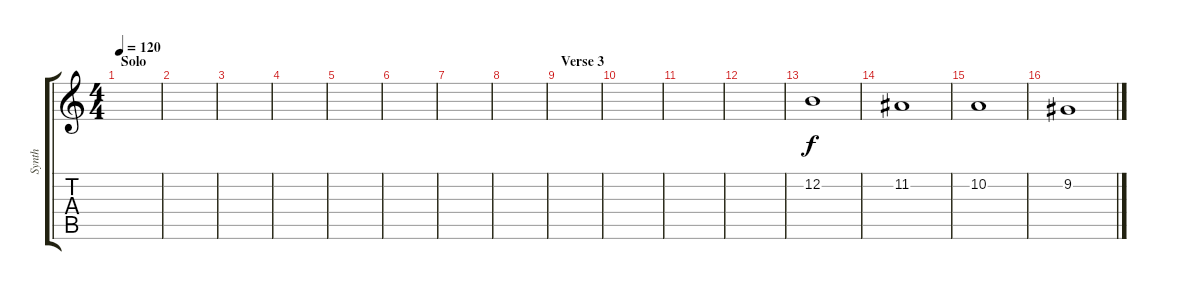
\track ("Synth" "Synth") {instrument pad2warm}
\staff {score tabs}
\tuning (E4 B3 G3 D3 A2 E2) {hide}
\ts (4 4)
\section ("" "Solo")
\tempo 120
\clef g2
\ks c
|
|
|
|
|
|
|
|
\section ("" "Verse 3")
|
|
|
|
12.2.1 |
11.2.1 |
10.2.1 |
9.2.1
